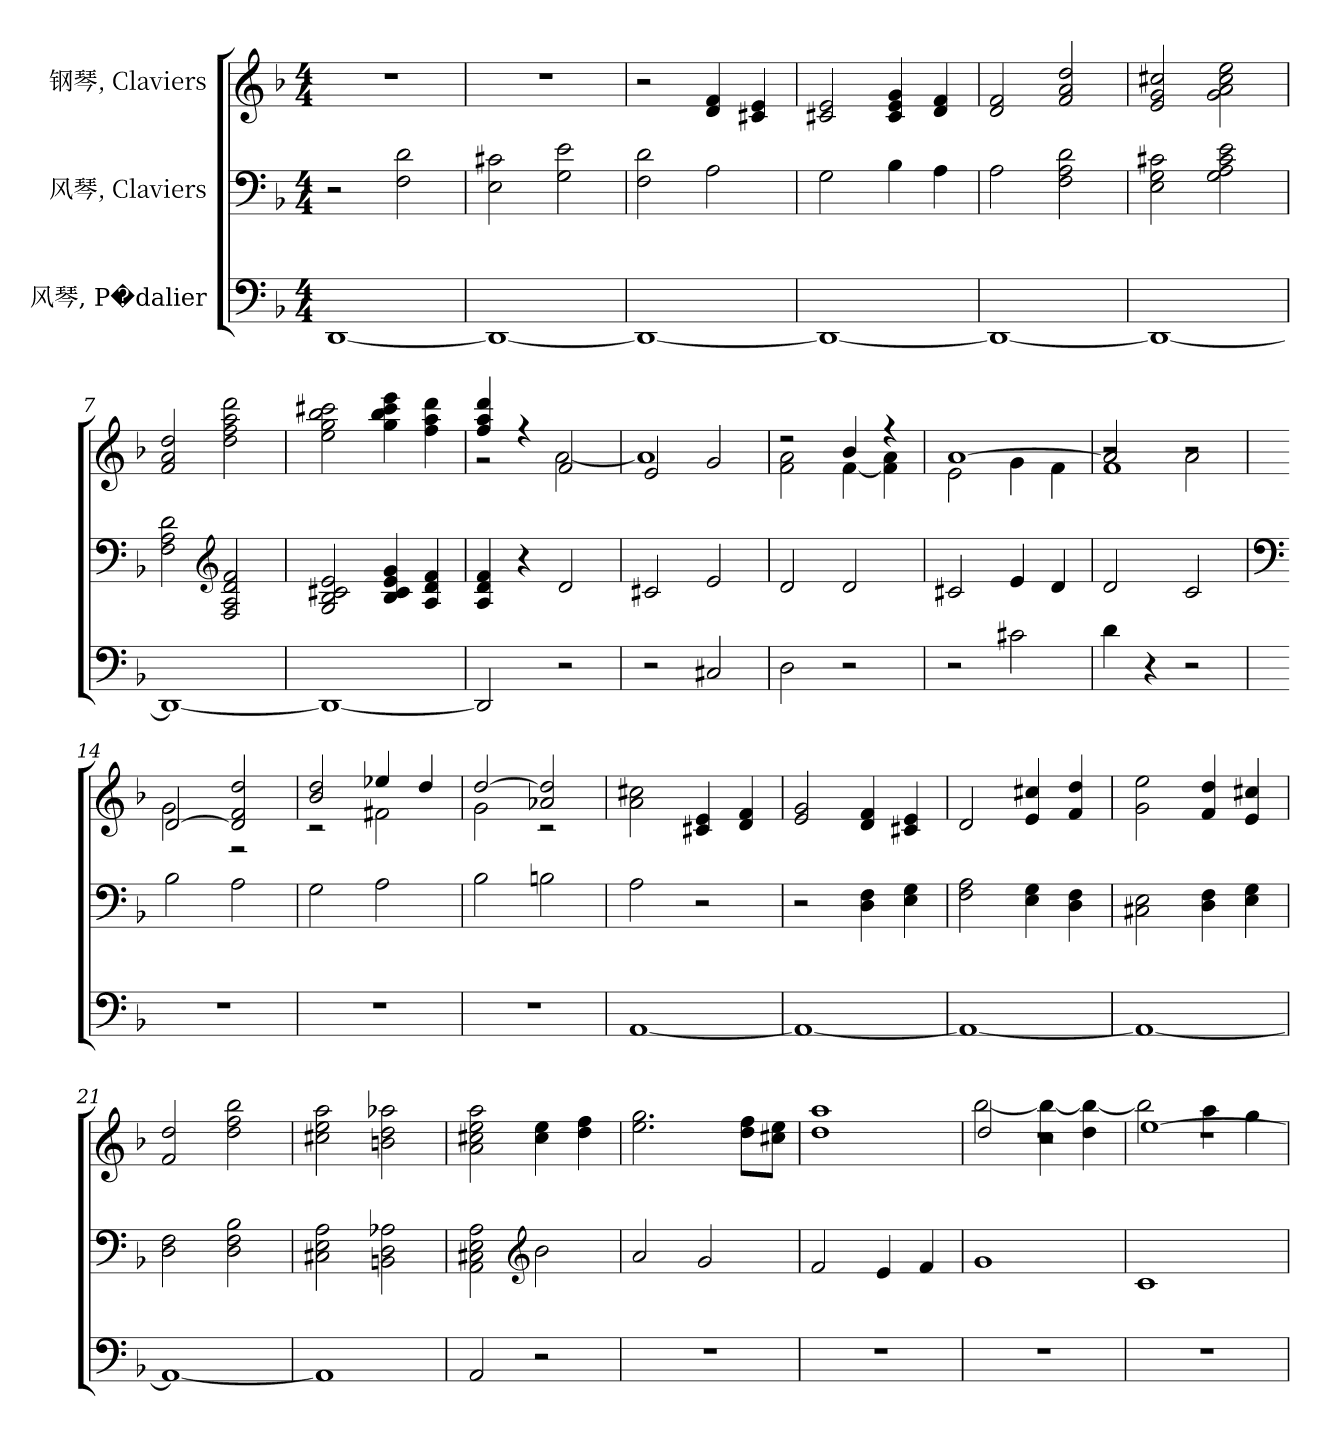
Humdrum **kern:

**kern	**kern	**kern
*part3	*part2	*part1
*staff3	*staff2	*staff1
*I"风琴, P�dalier	*I"风琴, Claviers	*I"钢琴, Claviers
*clefF4	*clefF4	*clefG2
*k[b-]	*k[b-]	*k[b-]
*M4/4	*M4/4	*M4/4
*MM140	*MM140	*MM140
=1	=1	=1
[1DD	2r	1r
.	2F\ 2d\	.
=2	=2	=2
1DD_	2E\ 2c#X\	1r
.	2G\ 2e\	.
=3	=3	=3
1DD_	2F\ 2d\	2r
.	2A\	4d/ 4f/
.	.	4c#X/ 4e/
=4	=4	=4
1DD_	2G\	2c#X/ 2e/
.	4B-\	4c#/ 4e/ 4g/
.	4A\	4d/ 4f/
=5	=5	=5
1DD_	2A\	2d/ 2f/
.	2F\ 2A\ 2d\	2f/ 2a/ 2dd/
=6	=6	=6
1DD_	2E\ 2G\ 2c#X\	2e/ 2g/ 2cc#X/
.	2G\ 2A\ 2c#\ 2e\	2g\ 2a\ 2cc#\ 2ee\
=7	=7	=7
1DD_	2F\ 2A\ 2d\	2f/ 2a/ 2dd/
*	*clefG2	*
.	2F/ 2A/ 2d/ 2f/	2dd\ 2ff\ 2aa\ 2ddd\
=8	=8	=8
1DD_	2G/ 2B-/ 2c#X/ 2e/	2ee\ 2gg\ 2bb-\ 2ccc#X\
.	4B-/ 4c#/ 4e/ 4g/	4gg\ 4bb-\ 4ccc#\ 4eee\
.	4A/ 4d/ 4f/	4ff\ 4aa\ 4ddd\
!!LO:LB:g=z
=9	=9	=9
*	*	*^
2DD/]	4A/ 4d/ 4f/	4ff/ 4aa/ 4ddd/	2r
.	4r	4r	.
2r	2d/	2f/	[2a\
=10	=10	=10	=10
2r	2c#X/	2e/	1a]
2C#X/	2e/	2g/	.
=11	=11	=11	=11
2D\	2d/	2r	2f\ 2a\
2r	2d/	4b-/	[4f\
.	.	4r	4f\] 4a\
=12	=12	=12	=12
2r	2c#X/	[1a	2e\
2c#X\	4e/	.	4g\
.	4d/	.	4f\
=13	=13	=13	=13
*	*	*	*^
4d\	2d/	2a/]	2r	1f
4r	.	.	.	.
2r	2c/	2r	2a\	.
*	*	*v	*v	*v
=14	=14	=14
*	*clefF4	*
*	*	*^
1r	2B-\	[2d/	2g\
.	2A\	2d/] 2f/ 2dd/	2r
=15	=15	=15	=15
1r	2G\	2b-/ 2dd/	2r
.	2A\	4ee-X/	2f#X\
.	.	4dd/	.
=16	=16	=16	=16
1r	2B-\	[2dd/	2g\
.	2Bn\	2a-X/ 2dd/]	2r
*	*	*v	*v
=17	=17	=17
[1AA	2A\	2a\ 2cc#X\
.	2r	4c#X/ 4e/
.	.	4d/ 4f/
!!LO:LB:g=z
=18	=18	=18
1AA_	2r	2e/ 2g/
.	4D\ 4F\	4d/ 4f/
.	4E\ 4G\	4c#X/ 4e/
=19	=19	=19
1AA_	2F\ 2A\	2d/
.	4E\ 4G\	4e/ 4cc#X/
.	4D\ 4F\	4f/ 4dd/
=20	=20	=20
1AA_	2C#X\ 2E\	2g\ 2ee\
.	4D\ 4F\	4f/ 4dd/
.	4E\ 4G\	4e/ 4cc#X/
=21	=21	=21
1AA_	2D\ 2F\	2f/ 2dd/
.	2D\ 2F\ 2B-\	2dd\ 2ff\ 2bb-\
=22	=22	=22
1AA]	2C#X\ 2E\ 2A\	2cc#X\ 2ee\ 2aa\
.	2BBn\ 2D\ 2A-X\	2bn\ 2dd\ 2aa-X\
=23	=23	=23
2AA/	2AA\ 2C#X\ 2E\ 2A\	2a\ 2cc#X\ 2ee\ 2aa\
*	*clefG2	*
2r	2b-\	4cc#\ 4ee\
.	.	4dd\ 4ff\
=24	=24	=24
1r	2a/	2.ee\ 2.gg\
.	2g/	.
.	.	8dd\ 8ff\L
.	.	8cc#X\ 8ee\J
=25	=25	=25
1r	2f/	1dd 1aa
.	4e/	.
.	4f/	.
!!LO:LB:g=z
=26	=26	=26
*	*	*^
*	*	*	*^
1r	1g	1r	[2bb-\	2dd/
.	.	.	4cc\ 4bb-\_	2r
.	.	.	4dd\ 4bb-\_	.
=27	=27	=27	=27	=27
1r	1c	1r	2bb-\]	[1ee
.	.	.	4aa\	.
.	.	.	4gg\	.
*	*	*v	*v	*v
=	=	=
*-	*-	*-
